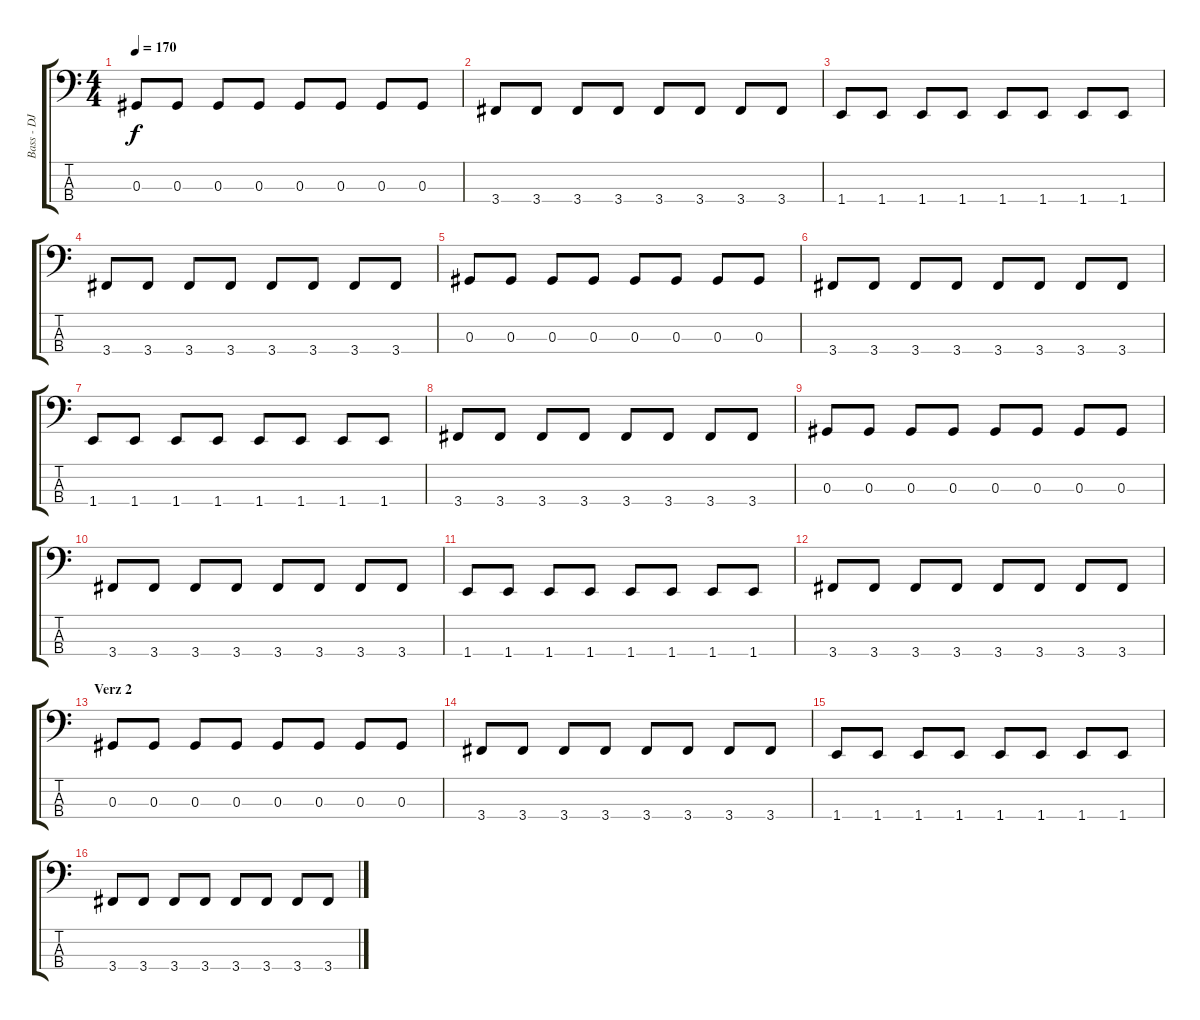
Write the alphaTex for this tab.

\track ("Bass - DJ" "Bass - DJ") {instrument electricbassfinger}
\staff {score tabs}
\tuning (Gb2 Db2 Ab1 Eb1) {hide}
\ts (4 4)
\tempo 170
\clef f4
\ks c
0.3.8{dy f} 0.3.8 0.3.8 0.3.8 0.3.8 0.3.8 0.3.8 0.3.8 |
3.4.8 3.4.8 3.4.8 3.4.8 3.4.8 3.4.8 3.4.8 3.4.8 |
1.4.8 1.4.8 1.4.8 1.4.8 1.4.8 1.4.8 1.4.8 1.4.8 |
3.4.8 3.4.8 3.4.8 3.4.8 3.4.8 3.4.8 3.4.8 3.4.8 |
0.3.8 0.3.8 0.3.8 0.3.8 0.3.8 0.3.8 0.3.8 0.3.8 |
3.4.8 3.4.8 3.4.8 3.4.8 3.4.8 3.4.8 3.4.8 3.4.8 |
1.4.8 1.4.8 1.4.8 1.4.8 1.4.8 1.4.8 1.4.8 1.4.8 |
3.4.8 3.4.8 3.4.8 3.4.8 3.4.8 3.4.8 3.4.8 3.4.8 |
0.3.8 0.3.8 0.3.8 0.3.8 0.3.8 0.3.8 0.3.8 0.3.8 |
3.4.8 3.4.8 3.4.8 3.4.8 3.4.8 3.4.8 3.4.8 3.4.8 |
1.4.8 1.4.8 1.4.8 1.4.8 1.4.8 1.4.8 1.4.8 1.4.8 |
3.4.8 3.4.8 3.4.8 3.4.8 3.4.8 3.4.8 3.4.8 3.4.8 |
\section ("" "Verz 2")
0.3.8 0.3.8 0.3.8 0.3.8 0.3.8 0.3.8 0.3.8 0.3.8 |
3.4.8 3.4.8 3.4.8 3.4.8 3.4.8 3.4.8 3.4.8 3.4.8 |
1.4.8 1.4.8 1.4.8 1.4.8 1.4.8 1.4.8 1.4.8 1.4.8 |
3.4.8 3.4.8 3.4.8 3.4.8 3.4.8 3.4.8 3.4.8 3.4.8
